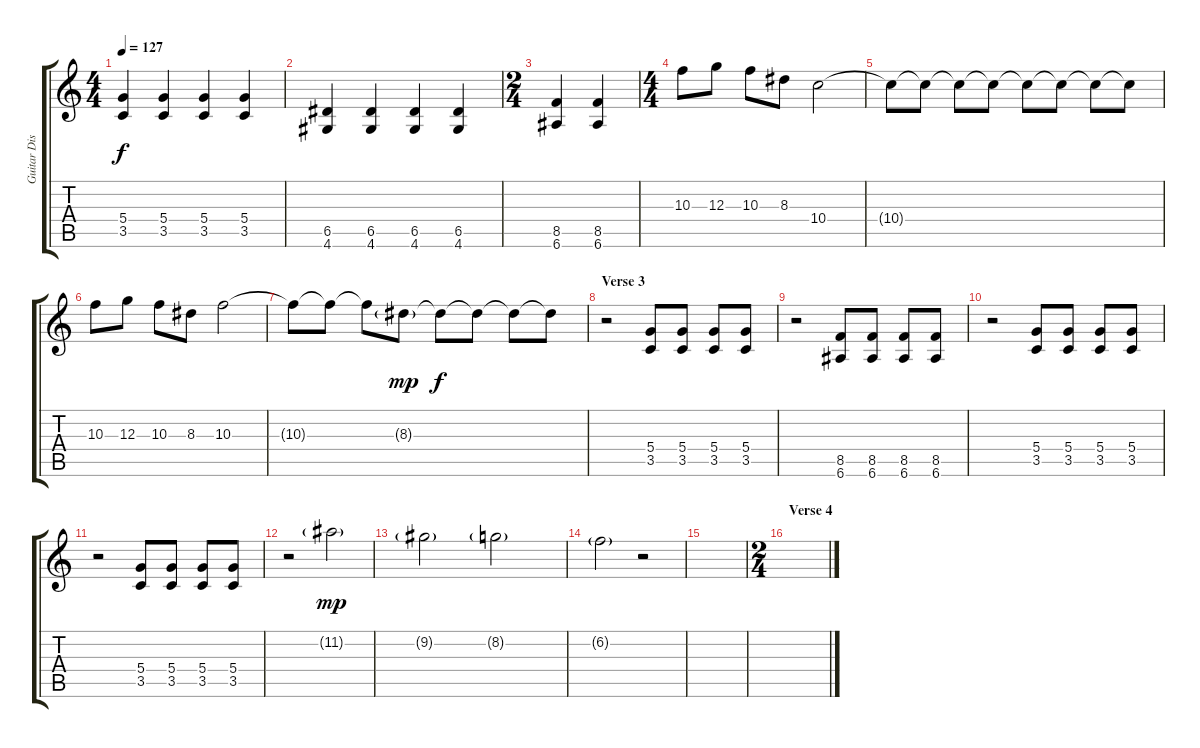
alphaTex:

\track ("Guitar Dist" "Guitar Dis") {instrument distortionguitar}
\staff {score tabs}
\tuning (E4 B3 G3 D3 A2 E2) {hide}
\ts (4 4)
\tempo 127
\clef g2
\ks c
(5.4 3.5).4{dy f} (5.4 3.5).4 (5.4 3.5).4 (5.4 3.5).4 |
(6.5 4.6).4 (6.5 4.6).4 (6.5 4.6).4 (6.5 4.6).4 |
\ts (2 4)
(8.5 6.6).4 (8.5 6.6).4 |
\ts (4 4)
10.3.8{volume 13} 12.3.8 10.3.8 8.3.8 10.4.2 |
10.4{t}.8{volume 13} 10.4{t}.8{volume 12} 10.4{t}.8{volume 11} 10.4{t}.8{volume 10} 10.4{t}.8{volume 9} 10.4{t}.8{volume 8} 10.4{t}.8{volume 7} 10.4{t}.8{volume 6} |
10.3.8{volume 13} 12.3.8 10.3.8 8.3.8 10.3.2 |
10.3{t}.8{volume 13} 10.3{t}.8{volume 12} 10.3{t}.8{volume 11} 8.3{g}.8{dy mp volume 10} 8.3{t}.8{dy f volume 9} 8.3{t}.8{volume 8} 8.3{t}.8{volume 7} 8.3{t}.8{volume 6} |
\section ("" "Verse 3")
r.2{volume 5} (5.4 3.5).8 (5.4 3.5).8 (5.4 3.5).8 (5.4 3.5).8 |
r.2 (8.5 6.6).8 (8.5 6.6).8 (8.5 6.6).8 (8.5 6.6).8 |
r.2 (5.4 3.5).8 (5.4 3.5).8 (5.4 3.5).8 (5.4 3.5).8 |
r.2 (5.4 3.5).8 (5.4 3.5).8 (5.4 3.5).8 (5.4 3.5).8 |
r.2 11.2{g}.2{dy mp volume 8} |
9.2{g}.2 8.2{g}.2 |
6.2{g}.2 r.2 |
|
\ts (2 4)
\section ("" "Verse 4")
